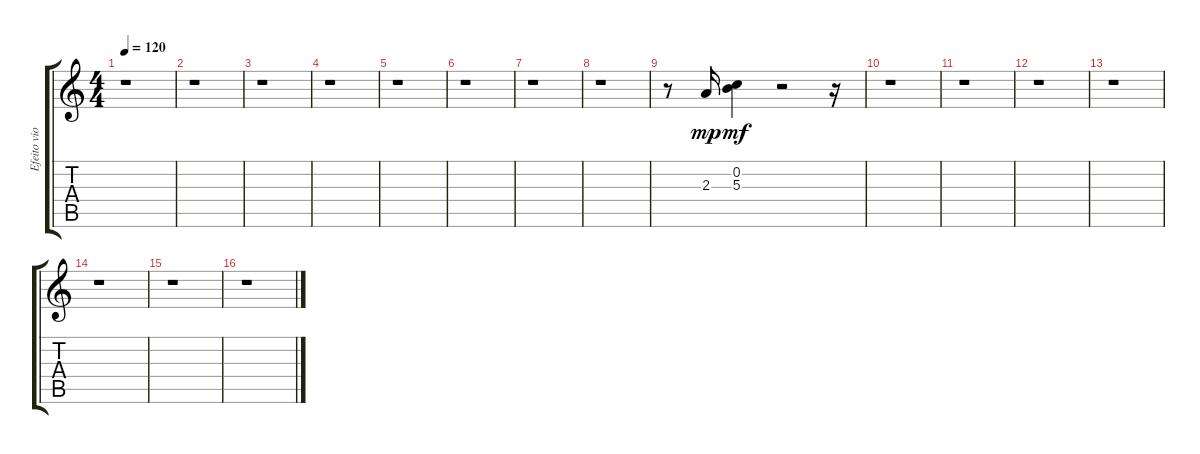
\track ("Efeito violão  ( ëèøíèé èíñòğóìåíò )" "Efeito vio") {instrument acousticguitarsteel}
\staff {score tabs}
\tuning (E4 B3 G3 D3 A2 E2) {hide}
\ts (4 4)
\tempo 120
\clef g2
\ks c
r.1{dy mp} |
r.1 |
r.1 |
r.1 |
r.1 |
r.1 |
r.1 |
r.1 |
r.8 2.3.16 (0.2 5.3).4{dy mf} r.2 r.16 |
r.1 |
r.1 |
r.1 |
r.1 |
r.1 |
r.1 |
r.1
